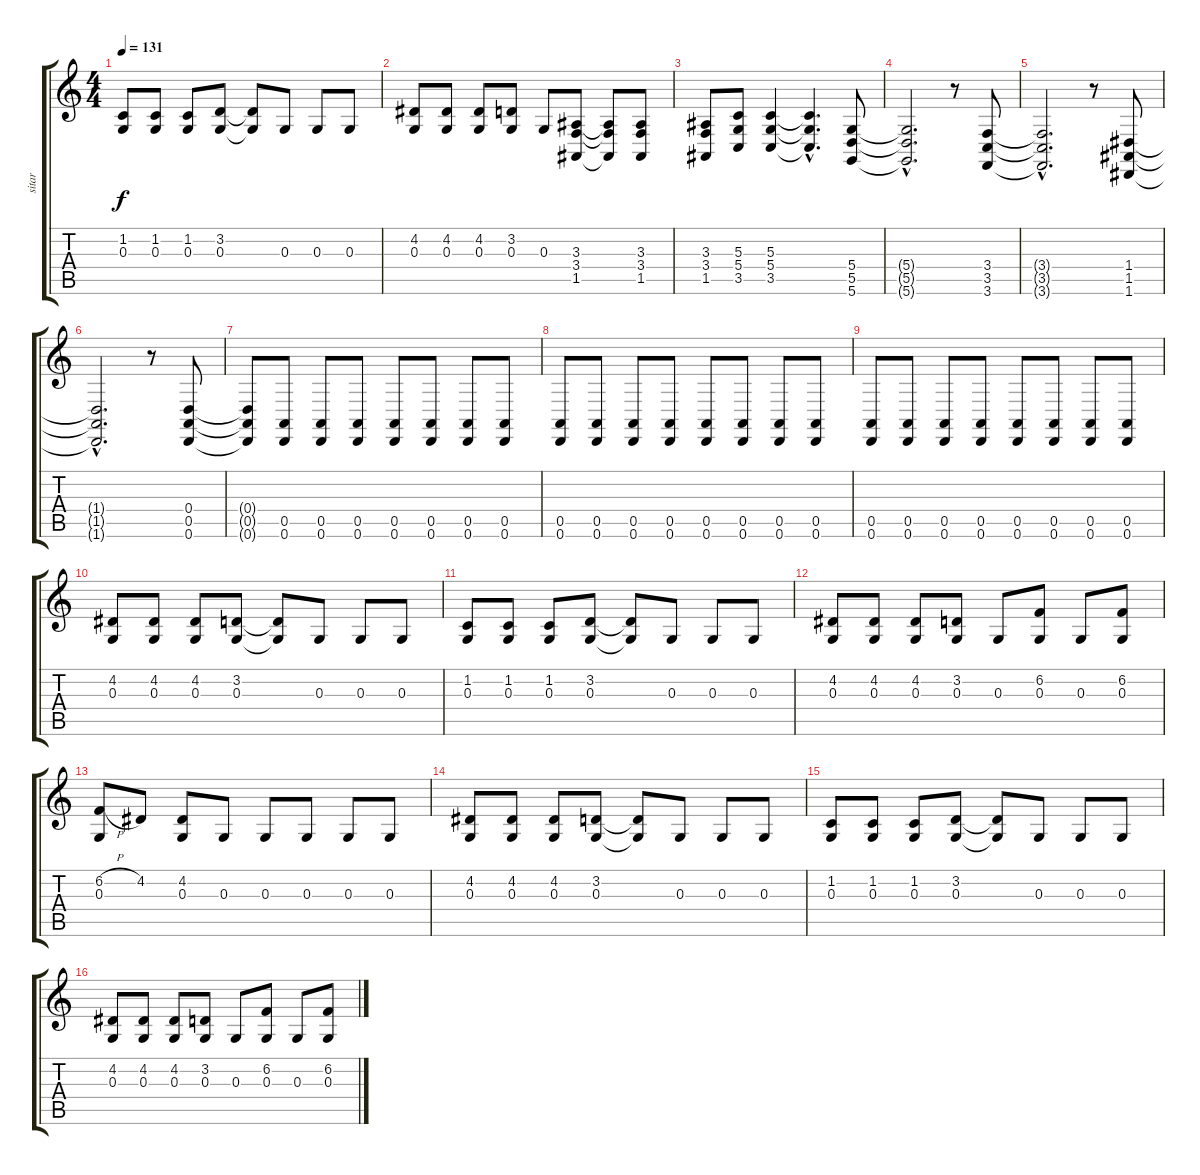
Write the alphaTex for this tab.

\track ("sitar" "sitar") {instrument sitar}
\staff {score tabs}
\tuning (E4 B3 G3 D3 A2 D2) {hide}
\ts (4 4)
\tempo 131
\clef g2
\ks c
(1.2 0.3).8{dy f} (1.2 0.3).8 (1.2 0.3).8 (3.2 0.3).8 (3.2{t} 0.3{t}).8 0.3.8 0.3.8 0.3.8 |
(4.2 0.3).8 (4.2 0.3).8 (4.2 0.3).8 (3.2 0.3).8 0.3.8 (3.3 3.4 1.5).8 (3.3{t} 3.4{t} 1.5{t}).8 (3.3 3.4 1.5).8 |
(3.3 3.4 1.5).8 (5.3 5.4 3.5).8 (5.3 5.4 3.5).4 (5.3{hac t} 5.4{hac t} 3.5{hac t}).4{d} (5.4 5.5 5.6).8 |
(5.4{hac t} 5.5{hac t} 5.6{hac t}).2{d} r.8 (3.4 3.5 3.6).8 |
(3.4{hac t} 3.5{hac t} 3.6{hac t}).2{d} r.8 (1.4 1.5 1.6).8 |
(1.4{hac t} 1.5{hac t} 1.6{hac t}).2{d} r.8 (0.4 0.5 0.6).8 |
(0.4{t} 0.5{t} 0.6{t}).8 (0.5 0.6).8 (0.5 0.6).8 (0.5 0.6).8 (0.5 0.6).8 (0.5 0.6).8 (0.5 0.6).8 (0.5 0.6).8 |
(0.5 0.6).8 (0.5 0.6).8 (0.5 0.6).8 (0.5 0.6).8 (0.5 0.6).8 (0.5 0.6).8 (0.5 0.6).8 (0.5 0.6).8 |
(0.5 0.6).8 (0.5 0.6).8 (0.5 0.6).8 (0.5 0.6).8 (0.5 0.6).8 (0.5 0.6).8 (0.5 0.6).8 (0.5 0.6).8 |
(4.2 0.3).8 (4.2 0.3).8 (4.2 0.3).8 (3.2 0.3).8 (3.2{t} 0.3{t}).8 0.3.8 0.3.8 0.3.8 |
(1.2 0.3).8 (1.2 0.3).8 (1.2 0.3).8 (3.2 0.3).8 (3.2{t} 0.3{t}).8 0.3.8 0.3.8 0.3.8 |
(4.2 0.3).8 (4.2 0.3).8 (4.2 0.3).8 (3.2 0.3).8 0.3.8 (6.2 0.3).8 0.3.8 (6.2 0.3).8 |
(6.2{h} 0.3).8 4.2.8 (4.2 0.3).8 0.3.8 0.3.8 0.3.8 0.3.8 0.3.8 |
(4.2 0.3).8 (4.2 0.3).8 (4.2 0.3).8 (3.2 0.3).8 (3.2{t} 0.3{t}).8 0.3.8 0.3.8 0.3.8 |
(1.2 0.3).8 (1.2 0.3).8 (1.2 0.3).8 (3.2 0.3).8 (3.2{t} 0.3{t}).8 0.3.8 0.3.8 0.3.8 |
(4.2 0.3).8 (4.2 0.3).8 (4.2 0.3).8 (3.2 0.3).8 0.3.8 (6.2 0.3).8 0.3.8 (6.2 0.3).8
